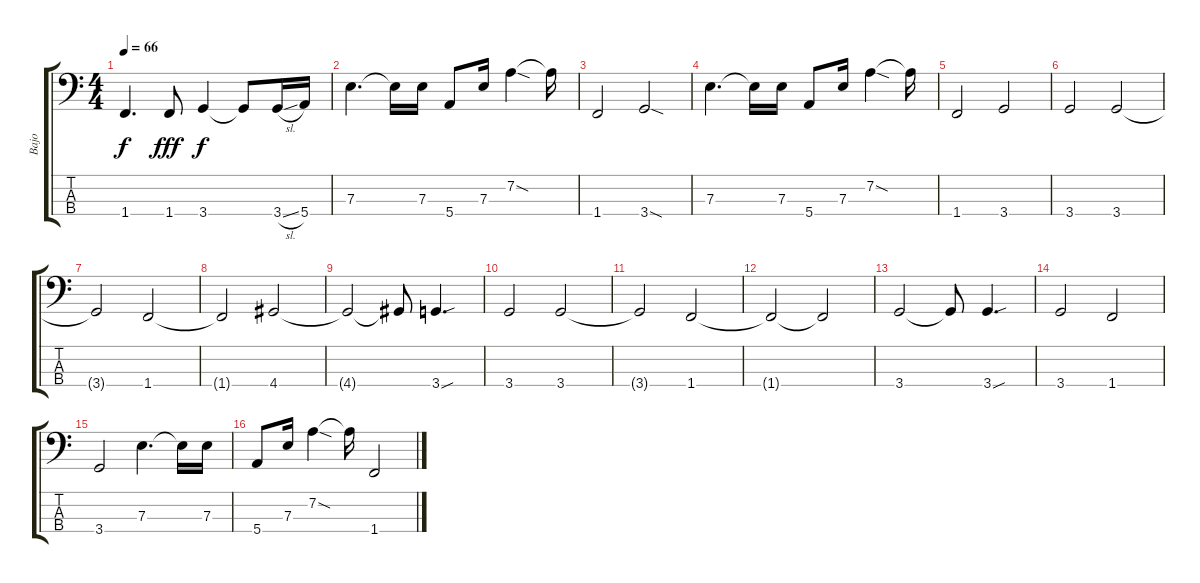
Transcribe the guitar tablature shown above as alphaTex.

\track ("Bajo" "Bajo") {instrument electricbassfinger}
\staff {score tabs}
\tuning (G2 D2 A1 E1) {hide}
\ts (4 4)
\tempo 66
\clef f4
\ks c
1.4.4{d dy f} 1.4.8{dy fff} 3.4.4{dy f} 3.4{t}.8 3.4{sl}.16 5.4.16 |
7.3.4{d} 7.3{t}.16 7.3.16 5.4.8 7.3.16 7.2{sod}.4 7.2{t}.16 |
1.4.2 3.4{sod}.2 |
7.3.4{d} 7.3{t}.16 7.3.16 5.4.8 7.3.16 7.2{sod}.4 7.2{t}.16 |
1.4.2 3.4.2 |
3.4.2 3.4.2 |
3.4{t}.2 1.4.2 |
1.4{t}.2 4.4.2 |
4.4{t}.2 4.4{t}.8 3.4{sou}.4{d} |
3.4.2 3.4.2 |
3.4{t}.2 1.4.2 |
1.4{t}.2 1.4{t}.2 |
3.4.2 3.4{t}.8 3.4{sou}.4{d} |
3.4.2 1.4.2 |
3.4.2 7.3.4{d} 7.3{t}.16 7.3.16 |
5.4.8 7.3.16 7.2{sod}.4 7.2{t}.16 1.4.2
